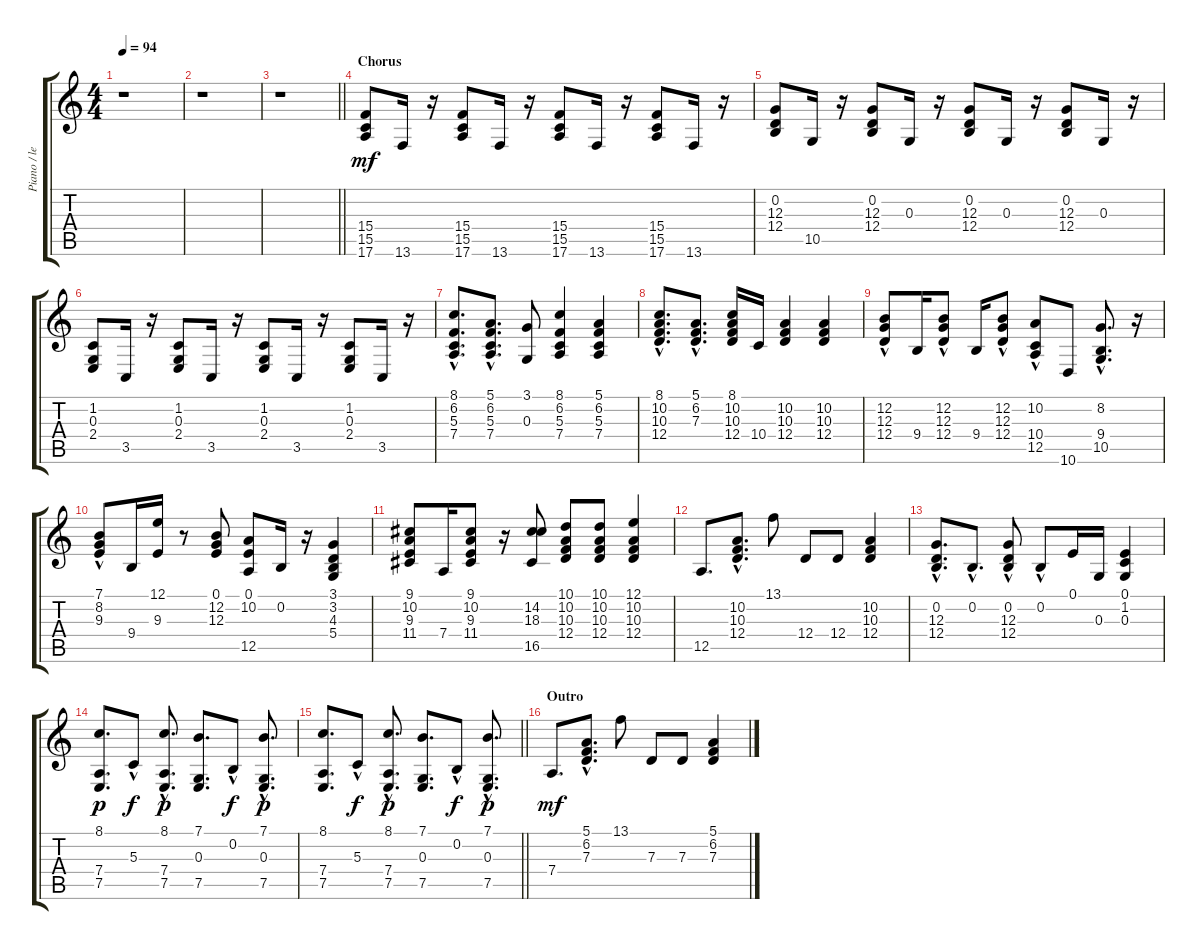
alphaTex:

\track ("Piano / left hand" "Piano / le") {instrument brightacousticpiano}
\staff {score tabs}
\tuning (E4 B3 G3 D3 A2 E2) {hide}
\ts (4 4)
\tempo 94
\clef g2
\ks c
r.1{dy mf} |
r.1 |
\barLineRight lightlight
r.1 |
\section ("" "Chorus")
(15.4 15.5 17.6).8 13.6.16 r.16 (15.4 15.5 17.6).8 13.6.16 r.16 (15.4 15.5 17.6).8 13.6.16 r.16 (15.4 15.5 17.6).8 13.6.16 r.16 |
(0.2 12.3 12.4).8 10.5.16 r.16 (0.2 12.3 12.4).8 0.3.16 r.16 (0.2 12.3 12.4).8 0.3.16 r.16 (0.2 12.3 12.4).8 0.3.16 r.16 |
(1.2 0.3 2.4).8 3.5.16 r.16 (1.2 0.3 2.4).8 3.5.16 r.16 (1.2 0.3 2.4).8 3.5.16 r.16 (1.2 0.3 2.4).8 3.5.16 r.16 |
(8.1{hac} 6.2{hac} 5.3{hac} 7.4{hac}).8{d} (5.1{hac} 6.2{hac} 5.3{hac} 7.4{hac}).8{d} (3.1 0.3).8 (8.1 6.2 5.3 7.4).4 (5.1 6.2 5.3 7.4).4 |
(8.1{hac} 10.2{hac} 10.3{hac} 12.4{hac}).8{d} (5.1{hac} 6.2{hac} 7.3{hac}).8{d} (8.1 10.2 10.3 12.4).16 10.4.16 (10.2 10.3 12.4).4 (10.2 10.3 12.4).4 |
(12.2{hac} 12.3{hac} 12.4{hac}).8 9.4.16 (12.2{hac} 12.3{hac} 12.4{hac}).8 9.4.16 (12.2{hac} 12.3{hac} 12.4{hac}).8 (10.2{hac} 10.4{hac} 12.5{hac}).8 10.6.8 (8.2{hac} 9.4{hac} 10.5{hac}).8{d} r.16 |
(7.1{hac} 8.2{hac} 9.3{hac}).8 9.4.16 (12.1 9.3).16 r.8 (0.1 12.2 12.3).8 (0.1 10.2 12.5).8 0.2.16 r.16 (3.1 3.2 4.3 5.4).4 |
(9.1 10.2 9.3 11.4).8 7.4.16 (9.1 10.2 9.3 11.4).8 r.16 (14.2 18.3 16.5).8 (10.1 10.2 10.3 12.4).8 (10.1 10.2 10.3 12.4).8 (12.1 10.2 10.3 12.4).4 |
12.5.8{d} (10.2 10.3{hac} 12.4).8{d} 13.1.8 12.4.8 12.4.8 (10.2 10.3 12.4).4 |
(0.2{hac} 12.3{hac} 12.4{hac}).8{d} 0.2{hac}.8{d} (0.2 12.3{hac} 12.4{hac}).8 0.2{hac}.8 0.1.16 0.3.16 (0.1 1.2 0.3).4 |
(8.1 7.4 7.5).8{d dy p} 5.3{hac}.8{dy f} (8.1{hac} 7.4{hac} 7.5{hac}).8{d dy p} (7.1 0.3 7.5).8{d} 0.2{hac}.8{dy f} (7.1{hac} 0.3{hac} 7.5{hac}).8{d dy p} |
\barLineRight lightlight
(8.1 7.4 7.5).8{d} 5.3{hac}.8{dy f} (8.1{hac} 7.4{hac} 7.5{hac}).8{d dy p} (7.1 0.3 7.5).8{d} 0.2{hac}.8{dy f} (7.1{hac} 0.3{hac} 7.5{hac}).8{d dy p} |
\section ("" "Outro")
7.4.8{d dy mf} (5.1 6.2{hac} 7.3).8{d} 13.1.8 7.3.8 7.3.8 (5.1 6.2 7.3).4
